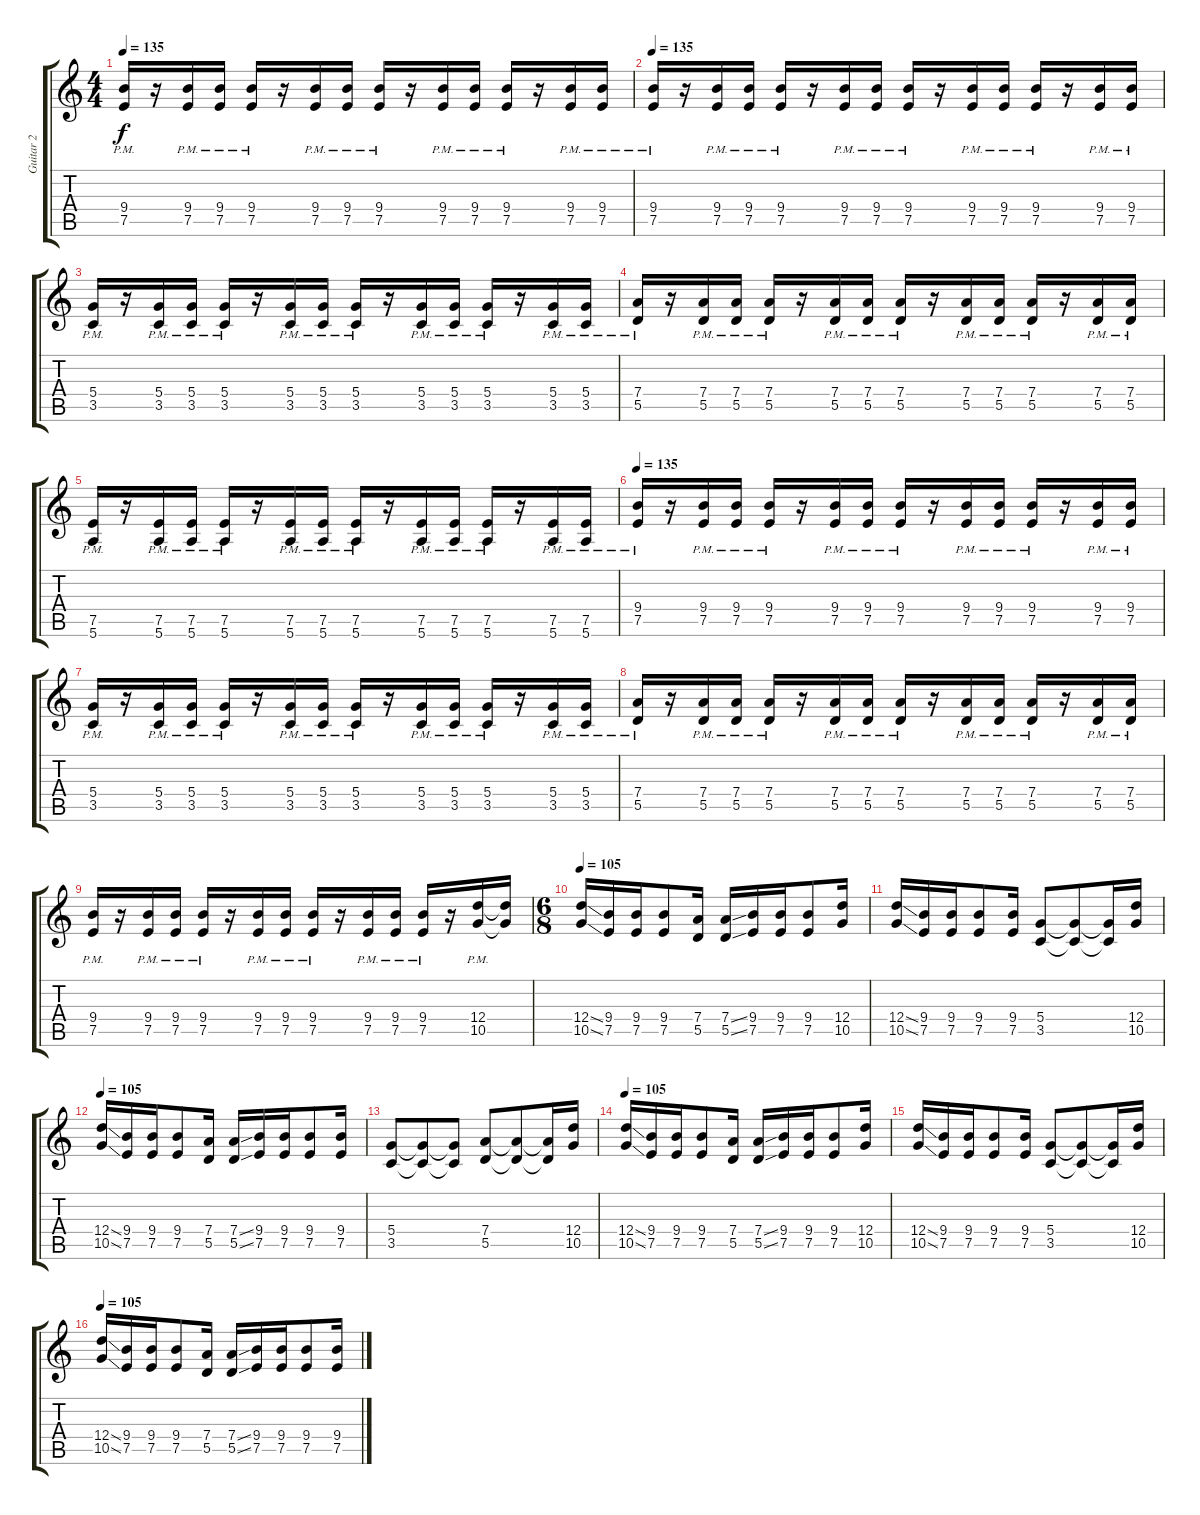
\track ("Guitar 2" "Guitar 2") {instrument distortionguitar}
\staff {score tabs}
\tuning (E4 B3 G3 D3 A2 E2) {hide}
\ts (4 4)
\tempo 135
\clef g2
\ks c
(9.4{pm} 7.5{pm}).16{dy f} r.16 (9.4{pm} 7.5{pm}).16 (9.4{pm} 7.5{pm}).16 (9.4{pm} 7.5{pm}).16 r.16 (9.4{pm} 7.5{pm}).16 (9.4{pm} 7.5{pm}).16 (9.4{pm} 7.5{pm}).16 r.16 (9.4{pm} 7.5{pm}).16 (9.4{pm} 7.5{pm}).16 (9.4{pm} 7.5{pm}).16 r.16 (9.4{pm} 7.5{pm}).16 (9.4{pm} 7.5{pm}).16 |
\tempo 135
(9.4{pm} 7.5{pm}).16 r.16 (9.4{pm} 7.5{pm}).16 (9.4{pm} 7.5{pm}).16 (9.4{pm} 7.5{pm}).16 r.16 (9.4{pm} 7.5{pm}).16 (9.4{pm} 7.5{pm}).16 (9.4{pm} 7.5{pm}).16 r.16 (9.4{pm} 7.5{pm}).16 (9.4{pm} 7.5{pm}).16 (9.4{pm} 7.5{pm}).16 r.16 (9.4{pm} 7.5{pm}).16 (9.4{pm} 7.5{pm}).16 |
(5.4{pm} 3.5{pm}).16 r.16 (5.4{pm} 3.5{pm}).16 (5.4{pm} 3.5{pm}).16 (5.4{pm} 3.5{pm}).16 r.16 (5.4{pm} 3.5{pm}).16 (5.4{pm} 3.5{pm}).16 (5.4{pm} 3.5{pm}).16 r.16 (5.4{pm} 3.5{pm}).16 (5.4{pm} 3.5{pm}).16 (5.4{pm} 3.5{pm}).16 r.16 (5.4{pm} 3.5{pm}).16 (5.4{pm} 3.5{pm}).16 |
(7.4{pm} 5.5{pm}).16 r.16 (7.4{pm} 5.5{pm}).16 (7.4{pm} 5.5{pm}).16 (7.4{pm} 5.5{pm}).16 r.16 (7.4{pm} 5.5{pm}).16 (7.4{pm} 5.5{pm}).16 (7.4{pm} 5.5{pm}).16 r.16 (7.4{pm} 5.5{pm}).16 (7.4{pm} 5.5{pm}).16 (7.4{pm} 5.5{pm}).16 r.16 (7.4{pm} 5.5{pm}).16 (7.4{pm} 5.5{pm}).16 |
(7.5{pm} 5.6{pm}).16 r.16 (7.5{pm} 5.6{pm}).16 (7.5{pm} 5.6{pm}).16 (7.5{pm} 5.6{pm}).16 r.16 (7.5{pm} 5.6{pm}).16 (7.5{pm} 5.6{pm}).16 (7.5{pm} 5.6{pm}).16 r.16 (7.5{pm} 5.6{pm}).16 (7.5{pm} 5.6{pm}).16 (7.5{pm} 5.6{pm}).16 r.16 (7.5{pm} 5.6{pm}).16 (7.5{pm} 5.6{pm}).16 |
\tempo 135
(9.4{pm} 7.5{pm}).16 r.16 (9.4{pm} 7.5{pm}).16 (9.4{pm} 7.5{pm}).16 (9.4{pm} 7.5{pm}).16 r.16 (9.4{pm} 7.5{pm}).16 (9.4{pm} 7.5{pm}).16 (9.4{pm} 7.5{pm}).16 r.16 (9.4{pm} 7.5{pm}).16 (9.4{pm} 7.5{pm}).16 (9.4{pm} 7.5{pm}).16 r.16 (9.4{pm} 7.5{pm}).16 (9.4{pm} 7.5{pm}).16 |
(5.4{pm} 3.5{pm}).16 r.16 (5.4{pm} 3.5{pm}).16 (5.4{pm} 3.5{pm}).16 (5.4{pm} 3.5{pm}).16 r.16 (5.4{pm} 3.5{pm}).16 (5.4{pm} 3.5{pm}).16 (5.4{pm} 3.5{pm}).16 r.16 (5.4{pm} 3.5{pm}).16 (5.4{pm} 3.5{pm}).16 (5.4{pm} 3.5{pm}).16 r.16 (5.4{pm} 3.5{pm}).16 (5.4{pm} 3.5{pm}).16 |
(7.4{pm} 5.5{pm}).16 r.16 (7.4{pm} 5.5{pm}).16 (7.4{pm} 5.5{pm}).16 (7.4{pm} 5.5{pm}).16 r.16 (7.4{pm} 5.5{pm}).16 (7.4{pm} 5.5{pm}).16 (7.4{pm} 5.5{pm}).16 r.16 (7.4{pm} 5.5{pm}).16 (7.4{pm} 5.5{pm}).16 (7.4{pm} 5.5{pm}).16 r.16 (7.4{pm} 5.5{pm}).16 (7.4{pm} 5.5{pm}).16 |
(9.4{pm} 7.5{pm}).16 r.16 (9.4{pm} 7.5{pm}).16 (9.4{pm} 7.5{pm}).16 (9.4{pm} 7.5{pm}).16 r.16 (9.4{pm} 7.5{pm}).16 (9.4{pm} 7.5{pm}).16 (9.4{pm} 7.5{pm}).16 r.16 (9.4{pm} 7.5{pm}).16 (9.4{pm} 7.5{pm}).16 (9.4{pm} 7.5{pm}).16 r.16 (12.4{pm} 10.5{pm}).16 (12.4{t} 10.5{t}).16 |
\ts (6 8)
\tempo 105
(12.4{ss} 10.5{ss}).16 (9.4 7.5).16 (9.4 7.5).16 (9.4 7.5).8 (7.4 5.5).16 (7.4{ss} 5.5{ss}).16 (9.4 7.5).16 (9.4 7.5).16 (9.4 7.5).8 (12.4 10.5).16 |
(12.4{ss} 10.5{ss}).16 (9.4 7.5).16 (9.4 7.5).16 (9.4 7.5).8 (9.4 7.5).16 (5.4 3.5).8 (5.4{t} 3.5{t}).8 (5.4{t} 3.5{t}).16 (12.4 10.5).16 |
\tempo 105
(12.4{ss} 10.5{ss}).16 (9.4 7.5).16 (9.4 7.5).16 (9.4 7.5).8 (7.4 5.5).16 (7.4{ss} 5.5{ss}).16 (9.4 7.5).16 (9.4 7.5).16 (9.4 7.5).8 (9.4 7.5).16 |
(5.4 3.5).8 (5.4{t} 3.5{t}).8 (5.4{t} 3.5{t}).8 (7.4 5.5).8 (7.4{t} 5.5{t}).8 (7.4{t} 5.5{t}).16 (12.4 10.5).16 |
\tempo 105
(12.4{ss} 10.5{ss}).16 (9.4 7.5).16 (9.4 7.5).16 (9.4 7.5).8 (7.4 5.5).16 (7.4{ss} 5.5{ss}).16 (9.4 7.5).16 (9.4 7.5).16 (9.4 7.5).8 (12.4 10.5).16 |
(12.4{ss} 10.5{ss}).16 (9.4 7.5).16 (9.4 7.5).16 (9.4 7.5).8 (9.4 7.5).16 (5.4 3.5).8 (5.4{t} 3.5{t}).8 (5.4{t} 3.5{t}).16 (12.4 10.5).16 |
\tempo 105
(12.4{ss} 10.5{ss}).16 (9.4 7.5).16 (9.4 7.5).16 (9.4 7.5).8 (7.4 5.5).16 (7.4{ss} 5.5{ss}).16 (9.4 7.5).16 (9.4 7.5).16 (9.4 7.5).8 (9.4 7.5).16
